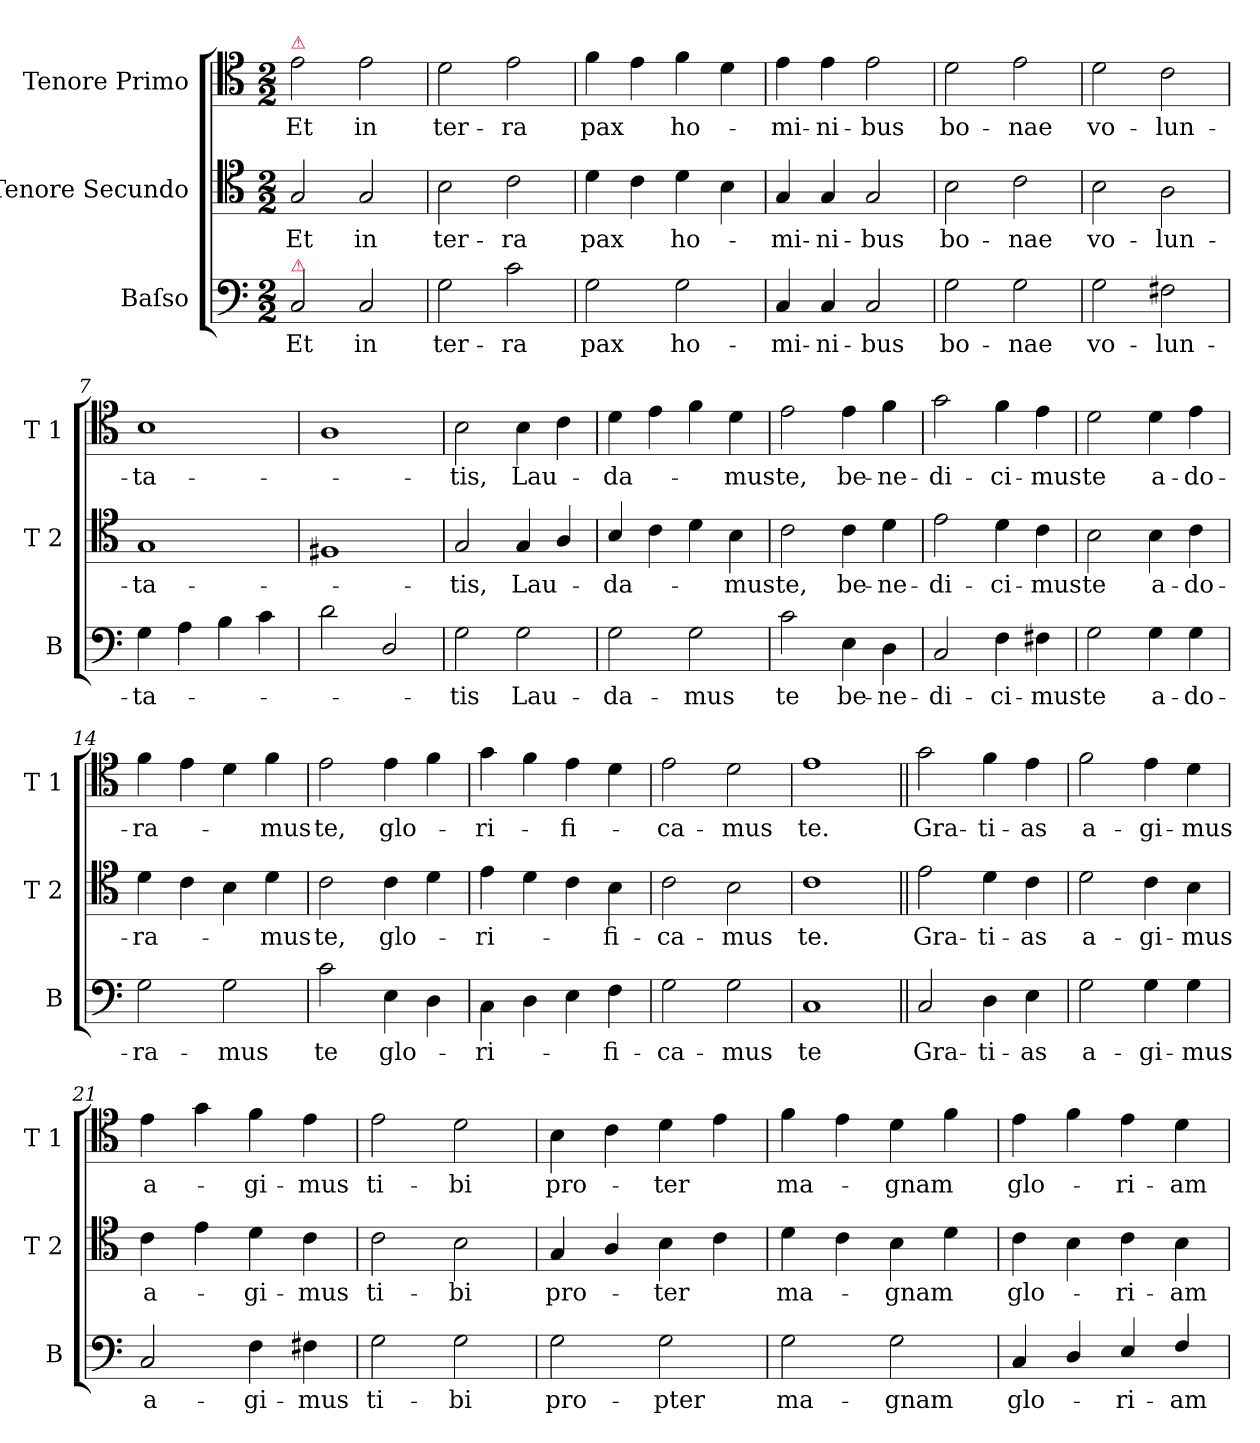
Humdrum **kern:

**kern	**text	**kern	**text	**kern	**text
*part3	*part3	*part2	*part2	*part1	*part1
*staff3	*staff3	*staff2	*staff2	*staff1	*staff1
*I"Baſso	*	*I"Tenore Secundo	*	*I"Tenore Primo	*
*I'B	*	*I'T 2	*	*I'T 1	*
*clefF4	*	*clefC4	*	*clefC4	*
*k[]	*	*k[]	*	*k[]	*
*M2/2	*	*M2/2	*	*M2/2	*
=1	=1	=1	=1	=1	=1
!	!	!	!	!LO:TX:a:color=crimson:t=⚠	!
!LO:TX:a:color=crimson:t=⚠	!	!	!	!	!
2C/	Et	2G/	Et	2e\	Et
2C/	in	2G/	in	2e\	in
=2	=2	=2	=2	=2	=2
2G\	ter-	2B\	ter-	2d\	ter-
2c\	-ra	2c\	-ra	2e\	-ra
=3	=3	=3	=3	=3	=3
2G\	pax	4d\	pax	4f\	pax
.	.	4c\	.	4e\	.
2G\	ho-	4d\	ho-	4f\	ho-
.	.	4B\	.	4d\	.
=4	=4	=4	=4	=4	=4
4C/	-mi-	4G/	-mi-	4e\	-mi-
4C/	-ni-	4G/	-ni-	4e\	-ni-
2C/	-bus	2G/	-bus	2e\	-bus
=5	=5	=5	=5	=5	=5
2G\	bo-	2B\	bo-	2d\	bo-
2G\	-nae	2c\	-nae	2e\	-nae
=6	=6	=6	=6	=6	=6
2G\	vo-	2B\	vo-	2d\	vo-
2F#X\	-lun-	2A\	-lun-	2c\	-lun-
=7	=7	=7	=7	=7	=7
4G\	-ta-	1G/	-ta-	1B\	-ta-
4A\	.	.	.	.	.
4B\	.	.	.	.	.
4c\	.	.	.	.	.
=8	=8	=8	=8	=8	=8
2d\	.	1F#X/	.	1A\	.
2D/	.	.	.	.	.
=9	=9	=9	=9	=9	=9
2G\	-tis	2G/	-tis,	2B\	-tis,
2G\	Lau-	4G/	Lau-	4B\	Lau-
.	.	4A/	.	4c\	.
=10	=10	=10	=10	=10	=10
2G\	-da-	4B/	-da-	4d\	-da-
.	.	4c\	.	4e\	.
2G\	-mus	4d\	.	4f\	.
.	.	4B\	-mus	4d\	-mus
=11	=11	=11	=11	=11	=11
2c\	te	2c\	te,	2e\	te,
4E\	be-	4c\	be-	4e\	be-
4D\	-ne-	4d\	-ne-	4f\	-ne-
=12	=12	=12	=12	=12	=12
2C/	-di-	2e\	-di-	2g\	-di-
4F\	-ci-	4d\	-ci-	4f\	-ci-
4F#X\	-mus	4c\	-mus	4e\	-mus
=13	=13	=13	=13	=13	=13
2G\	te	2B\	te	2d\	te
4G\	a-	4B\	a-	4d\	a-
4G\	-do-	4c\	-do-	4e\	-do-
=14	=14	=14	=14	=14	=14
2G\	-ra-	4d\	-ra-	4f\	-ra-
.	.	4c\	.	4e\	.
2G\	-mus	4B\	.	4d\	.
.	.	4d\	-mus	4f\	-mus
=15	=15	=15	=15	=15	=15
2c\	te	2c\	te,	2e\	te,
4E\	glo-	4c\	glo-	4e\	glo-
4D\	.	4d\	.	4f\	.
=16	=16	=16	=16	=16	=16
4C\	-ri-	4e\	-ri-	4g\	-ri-
4D\	.	4d\	.	4f\	.
4E\	.	4c\	.	4e\	-fi-
4F\	-fi-	4B\	-fi-	4d\	.
=17	=17	=17	=17	=17	=17
2G\	-ca-	2c\	-ca-	2e\	-ca-
2G\	-mus	2B\	-mus	2d\	-mus
=18	=18	=18	=18	=18	=18
1C/	te	1c\	te.	1e\	te.
=19||	=19||	=19||	=19||	=19||	=19||
2C/	Gra-	2e\	Gra-	2g\	Gra-
4D\	-ti-	4d\	-ti-	4f\	-ti-
4E\	-as	4c\	-as	4e\	-as
=20	=20	=20	=20	=20	=20
2G\	a-	2d\	a-	2f\	a-
4G\	-gi-	4c\	-gi-	4e\	-gi-
4G\	-mus	4B\	-mus	4d\	-mus
=21	=21	=21	=21	=21	=21
2C/	a-	4c\	a-	4e\	a-
.	.	4e\	.	4g\	.
4F\	-gi-	4d\	-gi-	4f\	-gi-
4F#X\	-mus	4c\	-mus	4e\	-mus
=22	=22	=22	=22	=22	=22
2G\	ti-	2c\	ti-	2e\	ti-
2G\	-bi	2B\	-bi	2d\	-bi
=23	=23	=23	=23	=23	=23
2G\	pro-	4G/	pro-	4B\	pro-
.	.	4A/	.	4c\	.
2G\	-pter	4B\	-ter	4d\	-ter
.	.	4c\	.	4e\	.
=24	=24	=24	=24	=24	=24
2G\	ma-	4d\	ma-	4f\	ma-
.	.	4c\	.	4e\	.
2G\	-gnam	4B\	-gnam	4d\	-gnam
.	.	4d\	.	4f\	.
=25	=25	=25	=25	=25	=25
4C/	glo-	4c\	glo-	4e\	glo-
4D/	.	4B\	.	4f\	.
4E/	-ri-	4c\	-ri-	4e\	-ri-
4F/	-am	4B\	-am	4d\	-am
=	=	=	=	=	=
*-	*-	*-	*-	*-	*-
